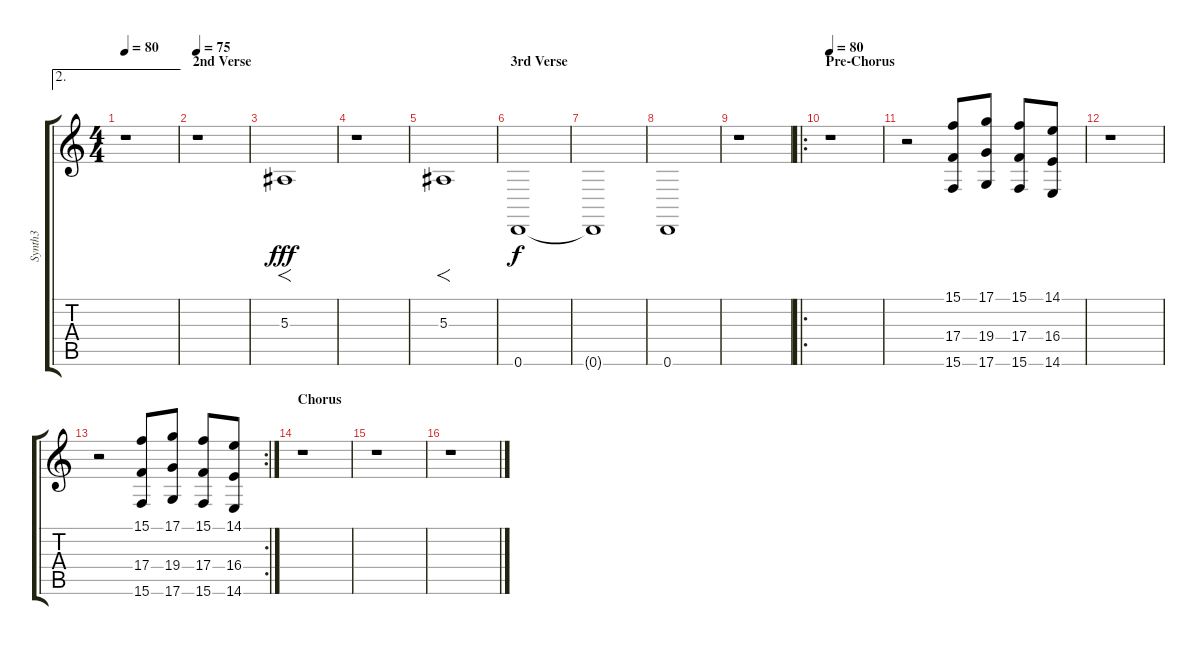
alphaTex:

\track ("Synth3" "Synth3") {instrument stringensemble1}
\staff {score tabs}
\tuning (D4 A3 F3 C3 G2 D2) {hide}
\ae 2
\ts (4 4)
\tempo 80
\clef g2
\ks c
r.1{dy f} |
\section ("" "2nd Verse")
\tempo 75
r.1 |
5.3.1{f dy fff volume 10 instrument choiraahs} |
r.1 |
5.3.1{f volume 10 instrument choiraahs} |
\section ("" "3rd Verse")
0.6.1{dy f} |
0.6{t}.1 |
0.6.1 |
r.1 |
\ro
\section ("" "Pre-Chorus")
\tempo 80
r.1 |
r.2 (15.1 17.4 15.6).8 (17.1 19.4 17.6).8 (15.1 17.4 15.6).8 (14.1 16.4 14.6).8 |
r.1 |
\rc 2
r.2 (15.1 17.4 15.6).8 (17.1 19.4 17.6).8 (15.1 17.4 15.6).8 (14.1 16.4 14.6).8 |
\section ("" "Chorus")
r.1 |
r.1 |
r.1
